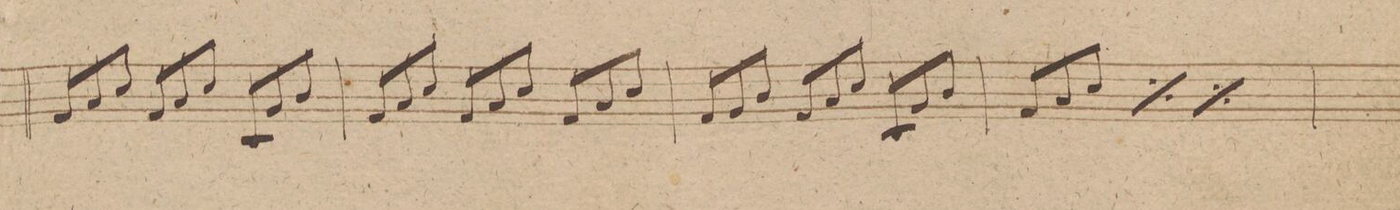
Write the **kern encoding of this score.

**kern	**dynam
*I"Viola.	*
*clefC3	*
*k[f#]	*
*met(c)	*
*M3/4	*
12G/L	.
12B/	.
12d/J	.
12G/L	.
12B/	.
12d/J	.
12D/L	.
12A/	.
12c/J	.
=110	=110
12G/L	.
12B/	.
12d/J	.
12G/L	.
12B/	.
12d/J	.
12G/L	.
12B/	.
12d/J	.
=111	=111
12G/L	.
12A/	.
12c/J	.
12G/L	.
12B/	.
12d/J	.
12D/L	.
12A/	.
12c/J	.
=112	=112
12G/L	.
12B/	.
12d/J	.
*rep	*
12G/L	.
12B/	.
12d/J	.
*Xrep	*
*rep	*
12G/L	.
12B/	.
12d/J	.
*Xrep	*
=113	=113
*-	*-
